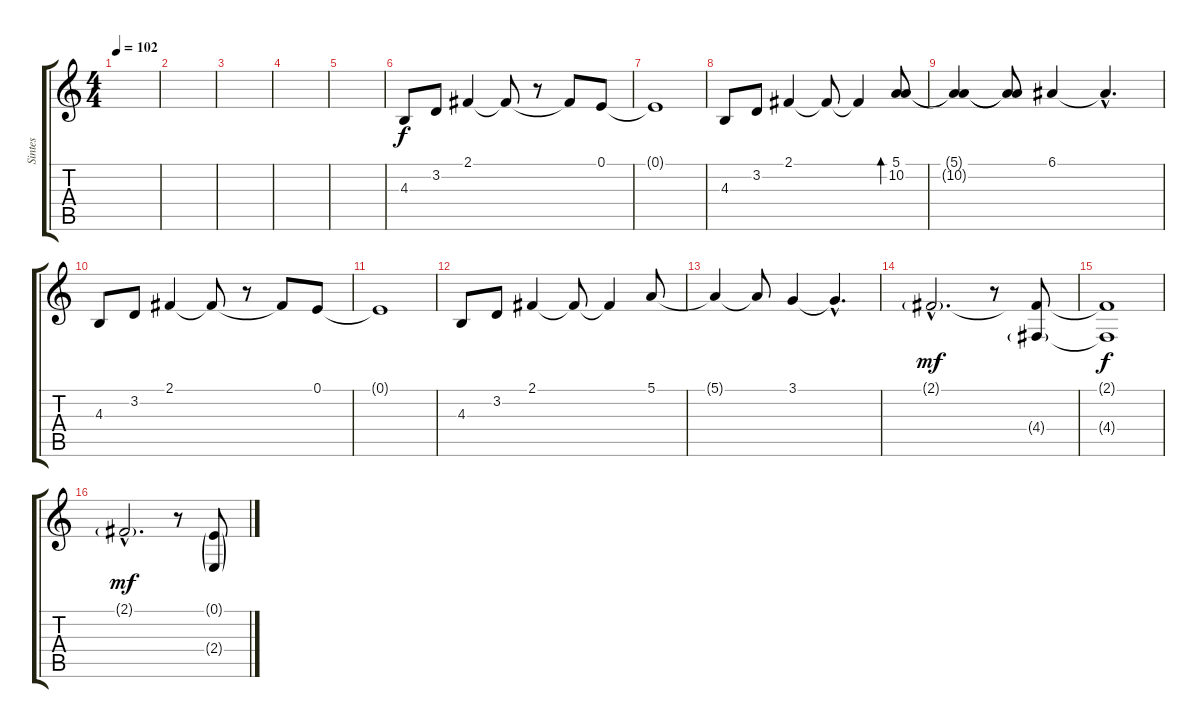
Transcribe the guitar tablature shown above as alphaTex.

\track ("Sintes" "Sintes") {instrument electricpiano1}
\staff {score tabs}
\tuning (E4 B3 G3 D3 A2 E2) {hide}
\ts (4 4)
\tempo 102
\clef g2
\ks c
|
|
|
|
|
4.3.8 3.2.8 2.1.4 2.1{t}.8 r.8 2.1{t}.8 0.1.8 |
0.1{t}.1 |
4.3.8 3.2.8 2.1.4 2.1{t}.8 2.1{t}.4 (5.1 10.2).8{bd 480} |
(5.1{t} 10.2{t}).4 (5.1{t} 10.2{t}).8 6.1.4 6.1{hac t}.4{d} |
4.3.8 3.2.8 2.1.4 2.1{t}.8 r.8 2.1{t}.8 0.1.8 |
0.1{t}.1 |
4.3.8 3.2.8 2.1.4 2.1{t}.8 2.1{t}.4 5.1.8 |
5.1{t}.4 5.1{t}.8 3.1.4 3.1{hac t}.4{d} |
2.1{g hac}.2{d dy mf} r.8 (2.1{t} 4.4{g}).8 |
(2.1{t} 4.4{t}).1{dy f} |
2.1{g hac}.2{d dy mf} r.8 (0.1{g} 2.4{g}).8
